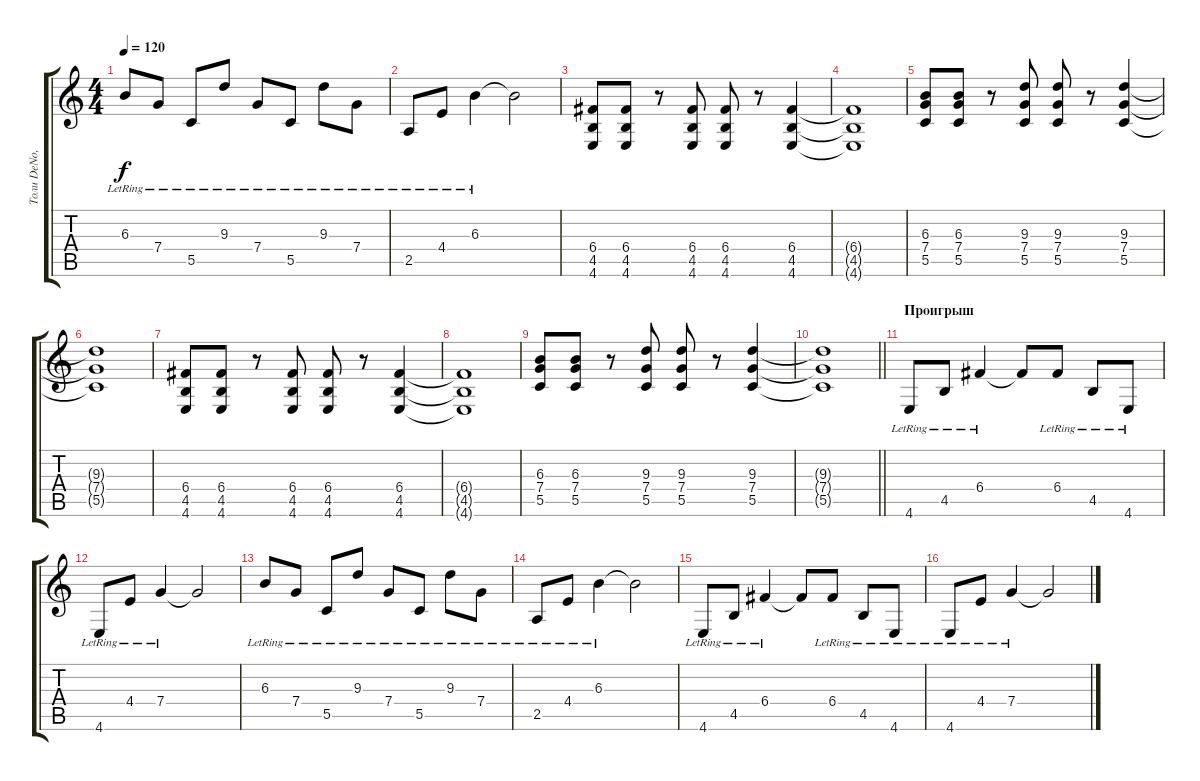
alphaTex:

\track ("Толи DeNo, толи CoRR" "Толи DeNo,") {instrument electricguitarclean}
\staff {score tabs}
\tuning (D4 A3 F3 C3 G2 C2) {hide}
\ts (4 4)
\tempo 120
\clef g2
\ks c
6.3{lr}.8{dy f} 7.4{lr}.8 5.5{lr}.8 9.3{lr}.8 7.4{lr}.8 5.5{lr}.8 9.3{lr}.8 7.4{lr}.8 |
2.5{lr}.8 4.4{lr}.8 6.3{lr}.4 6.3{t}.2 |
(6.4 4.5 4.6).8 (6.4 4.5 4.6).8 r.8 (6.4 4.5 4.6).8 (6.4 4.5 4.6).8 r.8 (6.4 4.5 4.6).4 |
(6.4{t} 4.5{t} 4.6{t}).1 |
(6.3 7.4 5.5).8 (6.3 7.4 5.5).8 r.8 (9.3 7.4 5.5).8 (9.3 7.4 5.5).8 r.8 (9.3 7.4 5.5).4 |
(9.3{t} 7.4{t} 5.5{t}).1 |
(6.4 4.5 4.6).8 (6.4 4.5 4.6).8 r.8 (6.4 4.5 4.6).8 (6.4 4.5 4.6).8 r.8 (6.4 4.5 4.6).4 |
(6.4{t} 4.5{t} 4.6{t}).1 |
(6.3 7.4 5.5).8 (6.3 7.4 5.5).8 r.8 (9.3 7.4 5.5).8 (9.3 7.4 5.5).8 r.8 (9.3 7.4 5.5).4 |
\barLineRight lightlight
(9.3{t} 7.4{t} 5.5{t}).1 |
\section ("" "Проигрыш")
4.6{lr}.8 4.5{lr}.8 6.4{lr}.4 6.4{t}.8 6.4{lr}.8 4.5{lr}.8 4.6{lr}.8 |
4.6{lr}.8 4.4{lr}.8 7.4{lr}.4 7.4{t}.2 |
6.3{lr}.8 7.4{lr}.8 5.5{lr}.8 9.3{lr}.8 7.4{lr}.8 5.5{lr}.8 9.3{lr}.8 7.4{lr}.8 |
2.5{lr}.8 4.4{lr}.8 6.3{lr}.4 6.3{t}.2 |
4.6{lr}.8 4.5{lr}.8 6.4{lr}.4 6.4{t}.8 6.4{lr}.8 4.5{lr}.8 4.6{lr}.8 |
4.6{lr}.8 4.4{lr}.8 7.4{lr}.4 7.4{t}.2
